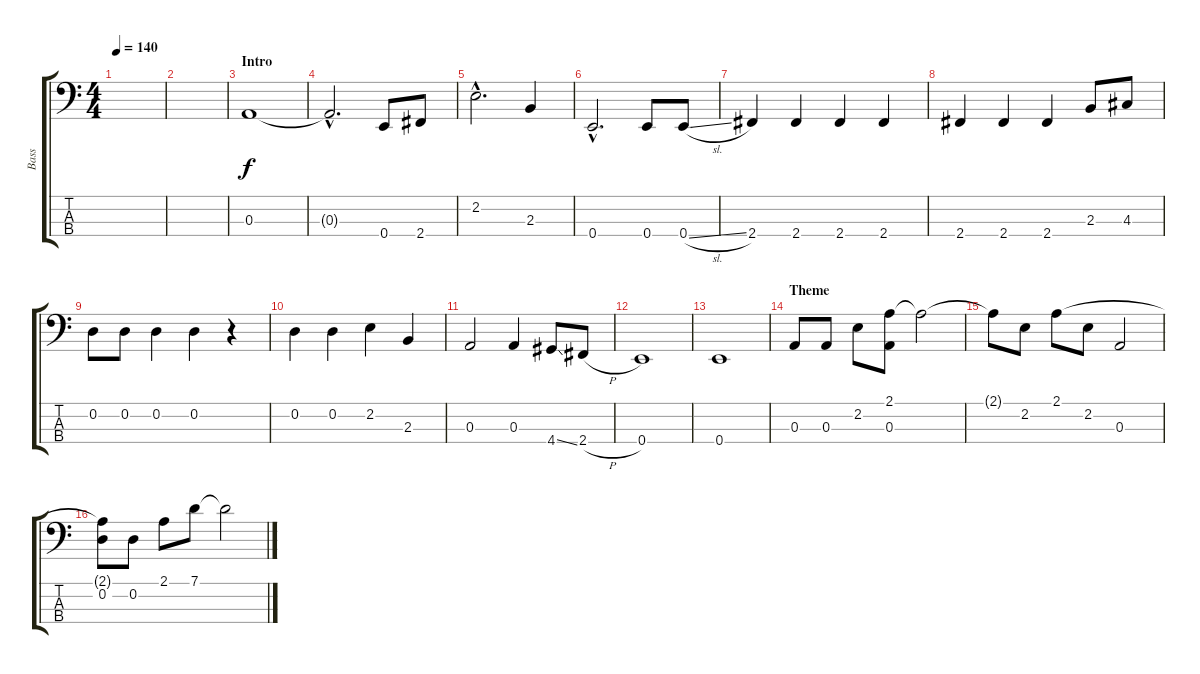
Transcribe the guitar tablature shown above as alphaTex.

\track ("Bass" "Bass") {instrument slapbass1}
\staff {score tabs}
\tuning (G2 D2 A1 E1) {hide}
\ts (4 4)
\tempo 140
\clef f4
\ks c
|
|
\section ("" "Intro")
0.3.1 |
0.3{hac t}.2{d} 0.4.8 2.4.8 |
2.2{hac}.2{d} 2.3.4 |
0.4{hac}.2{d} 0.4.8 0.4{sl}.8 |
2.4.4 2.4.4 2.4.4 2.4.4 |
2.4.4 2.4.4 2.4.4 2.3.8 4.3.8 |
0.2.8 0.2.8 0.2.4 0.2.4 r.4 |
0.2.4 0.2.4 2.2.4 2.3.4 |
0.3.2 0.3.4 4.4{ss}.8 2.4{h}.8 |
0.4.1 |
0.4.1 |
\section ("" "Theme")
0.3.8 0.3.8 2.2.8 (2.1 0.3).8 2.1{t}.2 |
2.1{t}.8 2.2.8 2.1.8 2.2.8 0.3.2 |
(2.1{t} 0.2).8 0.2.8 2.1.8 7.1.8 7.1{t}.2
